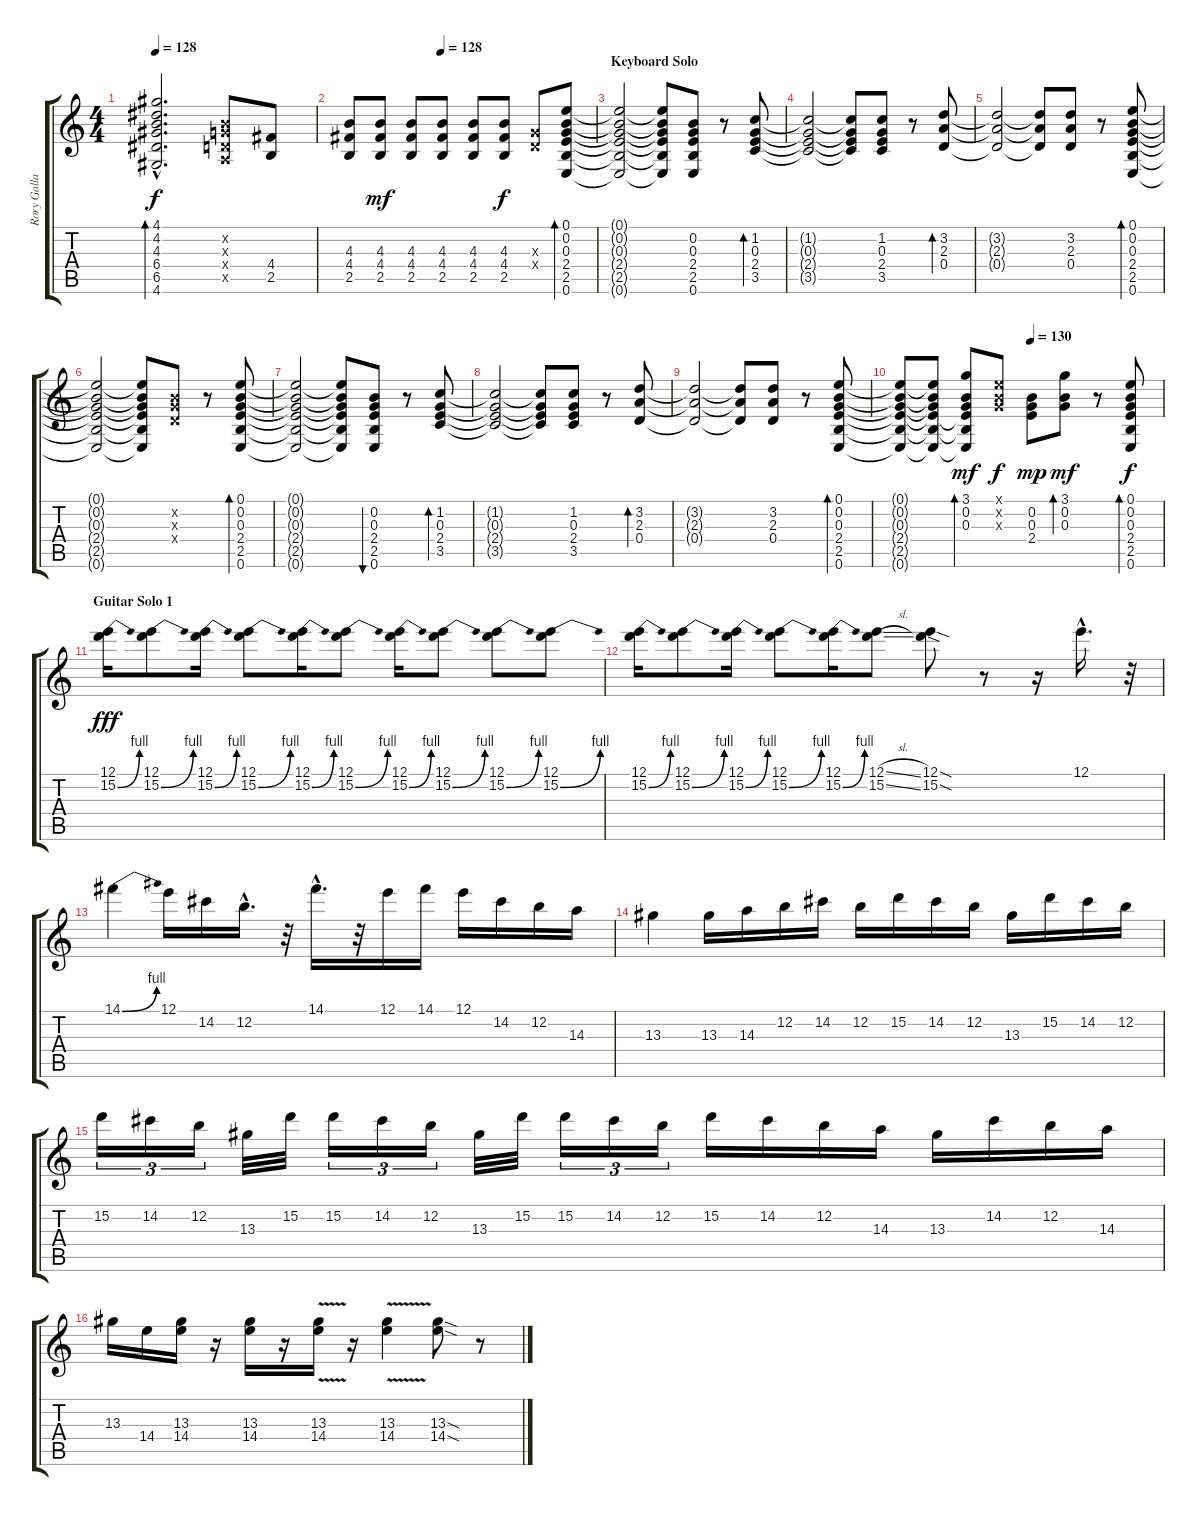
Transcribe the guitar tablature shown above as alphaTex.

\track ("Rory Gallagher" "Rory Galla") {instrument overdrivenguitar}
\staff {score tabs}
\tuning (E4 B3 G3 D3 A2 E2) {hide}
\ts (4 4)
\tempo 128
\clef g2
\ks c
(4.1{hac} 4.2{hac} 4.3{hac} 6.4{hac} 6.5{hac} 4.6{hac}).2{d bd 60 dy f} (0.2{x} 0.3{x} 0.4{x} 0.5{x}).8 (4.4 2.5).8 |
\tempo (128 0.375)
(4.3 4.4 2.5).8 (4.3 4.4 2.5).8{dy mf} (4.3 4.4 2.5).8 (4.3 4.4 2.5).8{volume 14} (4.3 4.4 2.5).8 (4.3 4.4 2.5).8{dy f} (0.3{x} 0.4{x}).8 (0.1 0.2 0.3 2.4 2.5 0.6).8{bd 60} |
\section ("" "Keyboard Solo")
(0.1{t} 0.2{t} 0.3{t} 2.4{t} 2.5{t} 0.6{t}).2 (0.1{t} 0.2{t} 0.3{t} 2.4{t} 2.5{t} 0.6{t}).8 (0.2 0.3 2.4 2.5 0.6).8 r.8 (1.2 0.3 2.4 3.5).8{bd 60} |
(1.2{t} 0.3{t} 2.4{t} 3.5{t}).2 (1.2{t} 0.3{t} 2.4{t} 3.5{t}).8 (1.2 0.3 2.4 3.5).8 r.8 (3.2 2.3 0.4).8{bd 60} |
(3.2{t} 2.3{t} 0.4{t}).2 (3.2{t} 2.3{t} 0.4{t}).8 (3.2 2.3 0.4).8 r.8 (0.1 0.2 0.3 2.4 2.5 0.6).8{bd 60} |
(0.1{t} 0.2{t} 0.3{t} 2.4{t} 2.5{t} 0.6{t}).2 (0.1{t} 0.2{t} 0.3{t} 2.4{t} 2.5{t} 0.6{t}).8 (0.2{x} 0.3{x} 0.4{x}).8 r.8 (0.1 0.2 0.3 2.4 2.5 0.6).8{bd 60} |
(0.1{t} 0.2{t} 0.3{t} 2.4{t} 2.5{t} 0.6{t}).2 (0.1{t} 0.2{t} 0.3{t} 2.4{t} 2.5{t} 0.6{t}).8 (0.2 0.3 2.4 2.5 0.6).8{bu 120} r.8 (1.2 0.3 2.4 3.5).8{bd 60} |
(1.2{t} 0.3{t} 2.4{t} 3.5{t}).2 (1.2{t} 0.3{t} 2.4{t} 3.5{t}).8 (1.2 0.3 2.4 3.5).8 r.8 (3.2 2.3 0.4).8{bd 60} |
(3.2{t} 2.3{t} 0.4{t}).2 (3.2{t} 2.3{t} 0.4{t}).8 (3.2 2.3 0.4).8 r.8 (0.1 0.2 0.3 2.4 2.5 0.6).8{bd 60} |
\tempo (130 0.5)
(0.1{t} 0.2{t} 0.3{t} 2.4{t} 2.5{t} 0.6{t}).8 (0.1{t} 0.2{t} 0.3{t} 2.4{t} 2.5{t} 0.6{t}).8 (3.1 0.2 0.3 2.4{t} 2.5{t} 0.6{t}).8{bd 60 dy mf} (0.1{x} 0.2{x} 0.3{x}).8{dy f} (0.2 0.3 2.4).8{dy mp} (3.1 0.2 0.3).8{bd 60 dy mf} r.8 (0.1 0.2 0.3 2.4 2.5 0.6).8{bd 60 dy f} |
\section ("" "Guitar Solo 1")
(12.1 15.2{be (bend 0 0 60 4)}).16{dy fff} (12.1 15.2{be (bend 0 0 60 4)}).8 (12.1 15.2{be (bend 0 0 60 4)}).16 (12.1 15.2{be (bend 0 0 60 4)}).8 (12.1 15.2{be (bend 0 0 60 4)}).16 (12.1 15.2{be (bend 0 0 60 4)}).8 (12.1 15.2{be (bend 0 0 60 4)}).16 (12.1 15.2{be (bend 0 0 60 4)}).8 (12.1 15.2{be (bend 0 0 60 4)}).8 (12.1 15.2{be (bend 0 0 60 4)}).8 |
(12.1 15.2{be (bend 0 0 60 4)}).16 (12.1 15.2{be (bend 0 0 60 4)}).8 (12.1 15.2{be (bend 0 0 60 4)}).16 (12.1 15.2{be (bend 0 0 60 4)}).8 (12.1 15.2{be (bend 0 0 60 4)}).16 (12.1{sl} 15.2{sl}).8 (12.1{sod} 15.2{sod}).8 r.8 r.16 12.1{hac}.16{d} r.32 |
14.1{be (bend 0 0 60 4)}.4 12.1.16 14.2.16 12.2{hac}.16{d} r.32 14.1{hac}.16{d} r.32 12.1.16 14.1.16 12.1.16 14.2.16 12.2.16 14.3.16 |
13.3.4 13.3.16 14.3.16 12.2.16 14.2.16 12.2.16 15.2.16 14.2.16 12.2.16 13.3.16 15.2.16 14.2.16 12.2.16 |
15.2.16{tu (3 2)} 14.2.16{tu (3 2)} 12.2.16{tu (3 2)} 13.3.32 15.2.32 15.2.16{tu (3 2)} 14.2.16{tu (3 2)} 12.2.16{tu (3 2)} 13.3.32 15.2.32 15.2.16{tu (3 2)} 14.2.16{tu (3 2)} 12.2.16{tu (3 2)} 15.2.16 14.2.16 12.2.16 14.3.16 13.3.16 14.2.16 12.2.16 14.3.16 |
13.3.16 14.4.16 (13.3 14.4).16 r.16 (13.3 14.4).16 r.16 (13.3{v} 14.4).16 r.16 (13.3{v} 14.4).4 (13.3{sod} 14.4{sod}).8 r.8
